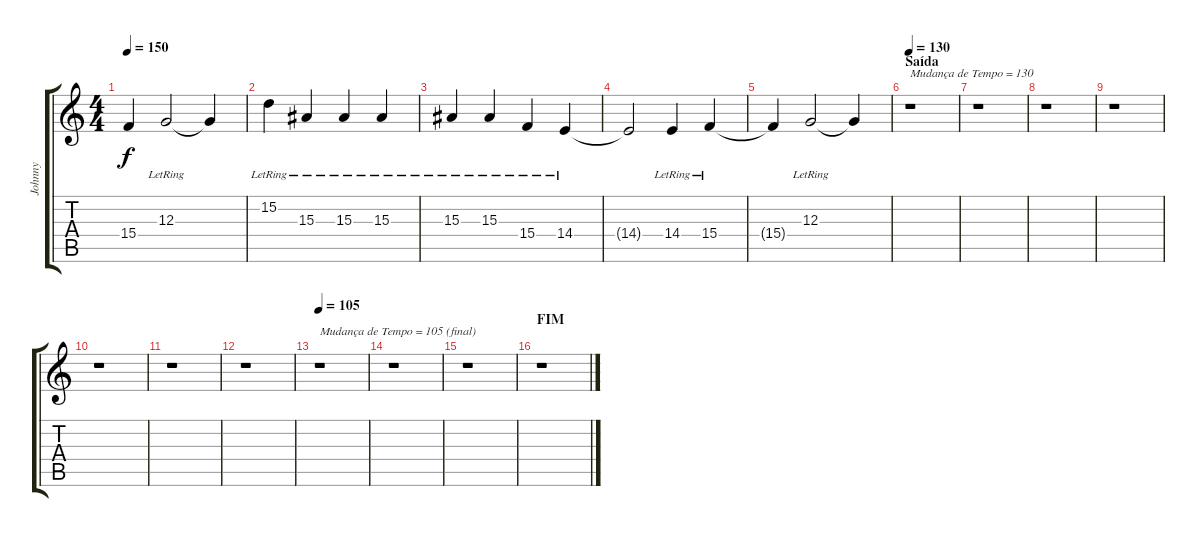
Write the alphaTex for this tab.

\track ("Johnny" "Johnny") {instrument xylophone}
\staff {score tabs}
\tuning (E4 B3 G3 D3 A2 E2) {hide}
\ts (4 4)
\tempo 150
\clef g2
\ks c
15.4{t}.4{dy f} 12.3{lr}.2 12.3{t}.4 |
15.2{lr}.4 15.3{lr}.4 15.3{lr}.4 15.3{lr}.4 |
15.3{lr}.4 15.3{lr}.4 15.4{lr}.4 14.4{lr}.4 |
14.4{t}.2 14.4{lr}.4 15.4{lr}.4 |
15.4{t}.4 12.3{lr}.2 12.3{t}.4 |
\section ("" "Saída")
\tempo 130
r.1{txt "Mudança de Tempo = 130"} |
r.1 |
r.1 |
r.1 |
r.1 |
r.1 |
r.1 |
\tempo 105
r.1{txt "Mudança de Tempo = 105 (final)"} |
r.1 |
r.1 |
\section ("" "FIM")
r.1
